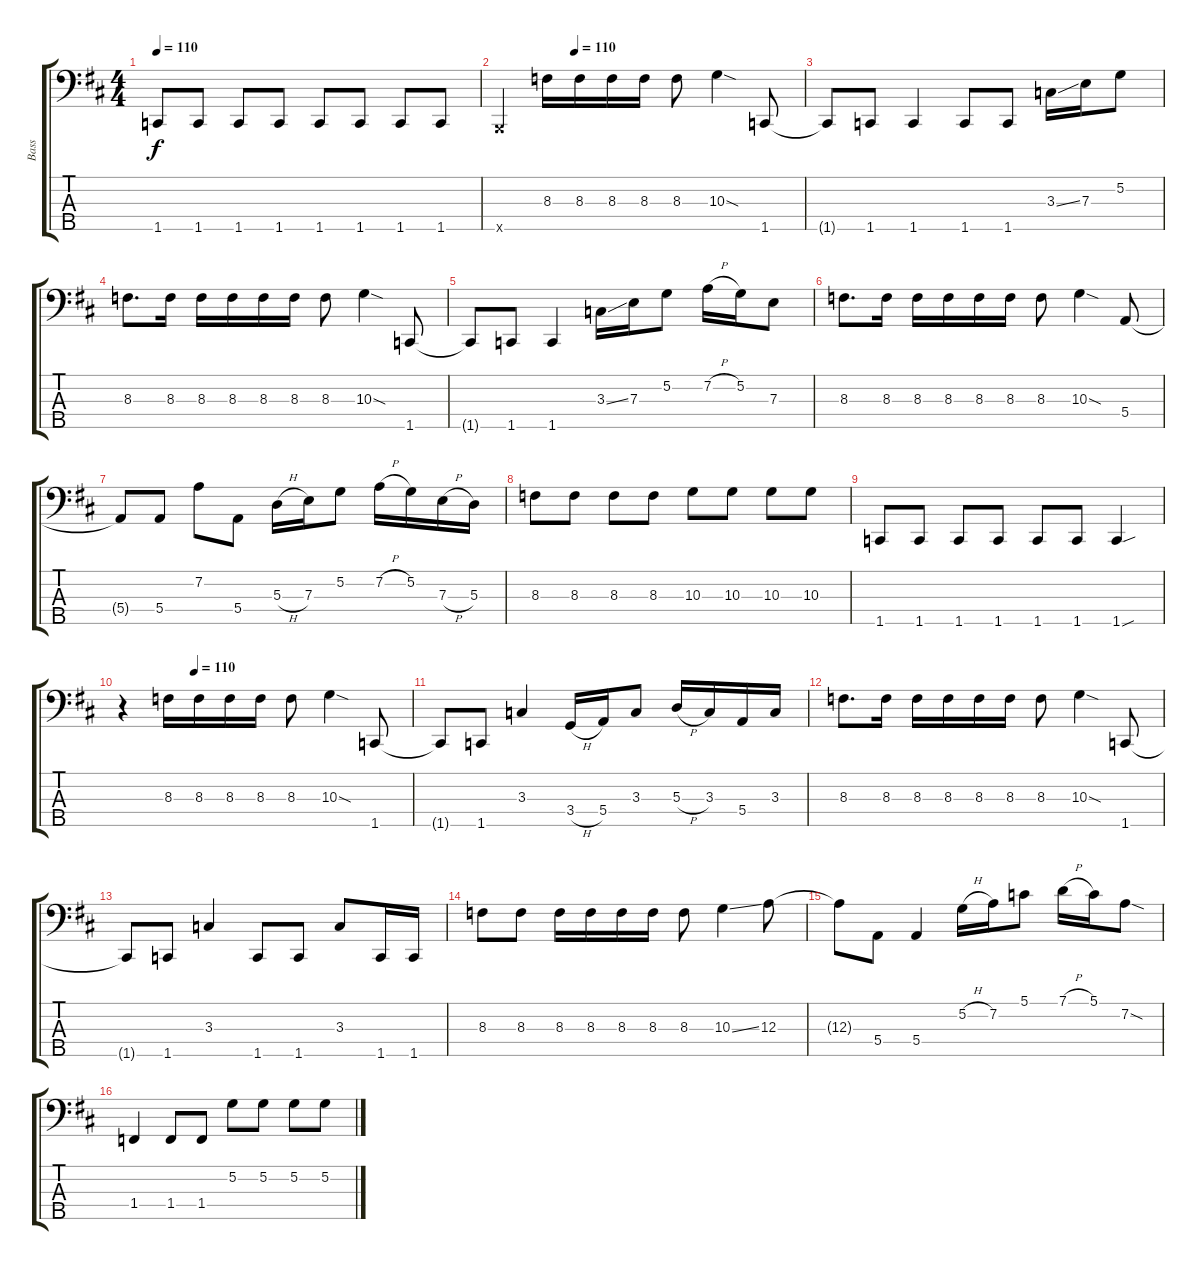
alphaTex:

\track ("Bass" "Bass") {instrument electricbassfinger}
\staff {score tabs}
\tuning (G2 D2 A1 E1 B0) {hide}
\ts (4 4)
\tempo 110
\clef f4
\ks d
1.5.8{dy f} 1.5.8 1.5.8 1.5.8 1.5.8 1.5.8 1.5.8 1.5.8 |
\tempo (110 0.25)
0.5{x}.4 8.3.16 8.3.16 8.3.16 8.3.16 8.3.8 10.3{sod}.4 1.5.8 |
1.5{t}.8 1.5.8 1.5.4 1.5.8 1.5.8 3.3{ss}.16 7.3.16 5.2.8 |
8.3.8{d} 8.3.16 8.3.16 8.3.16 8.3.16 8.3.16 8.3.8 10.3{sod}.4 1.5.8 |
1.5{t}.8 1.5.8 1.5.4 3.3{ss}.16 7.3.16 5.2.8 7.2{h}.16 5.2.16 7.3.8 |
8.3.8{d} 8.3.16 8.3.16 8.3.16 8.3.16 8.3.16 8.3.8 10.3{sod}.4 5.4.8 |
5.4{t}.8 5.4.8 7.2.8 5.4.8 5.3{h}.16 7.3.16 5.2.8 7.2{h}.16 5.2.16 7.3{h}.16 5.3.16 |
8.3.8 8.3.8 8.3.8 8.3.8 10.3.8 10.3.8 10.3.8 10.3.8 |
1.5.8 1.5.8 1.5.8 1.5.8 1.5.8 1.5.8 1.5{sou}.4 |
\tempo (110 0.25)
r.4 8.3.16 8.3.16 8.3.16 8.3.16 8.3.8 10.3{sod}.4 1.5.8 |
1.5{t}.8 1.5.8 3.3.4 3.4{h}.16 5.4.16 3.3.8 5.3{h}.16 3.3.16 5.4.16 3.3.16 |
8.3.8{d} 8.3.16 8.3.16 8.3.16 8.3.16 8.3.16 8.3.8 10.3{sod}.4 1.5.8 |
1.5{t}.8 1.5.8 3.3.4 1.5.8 1.5.8 3.3.8 1.5.16 1.5.16 |
8.3.8 8.3.8 8.3.16 8.3.16 8.3.16 8.3.16 8.3.8 10.3{ss}.4 12.3.8 |
12.3{t}.8 5.4.8 5.4.4 5.2{h}.16 7.2.16 5.1.8 7.1{h}.16 5.1.16 7.2{sod}.8 |
1.4.4 1.4.8 1.4.8 5.2.8 5.2.8 5.2.8 5.2.8
